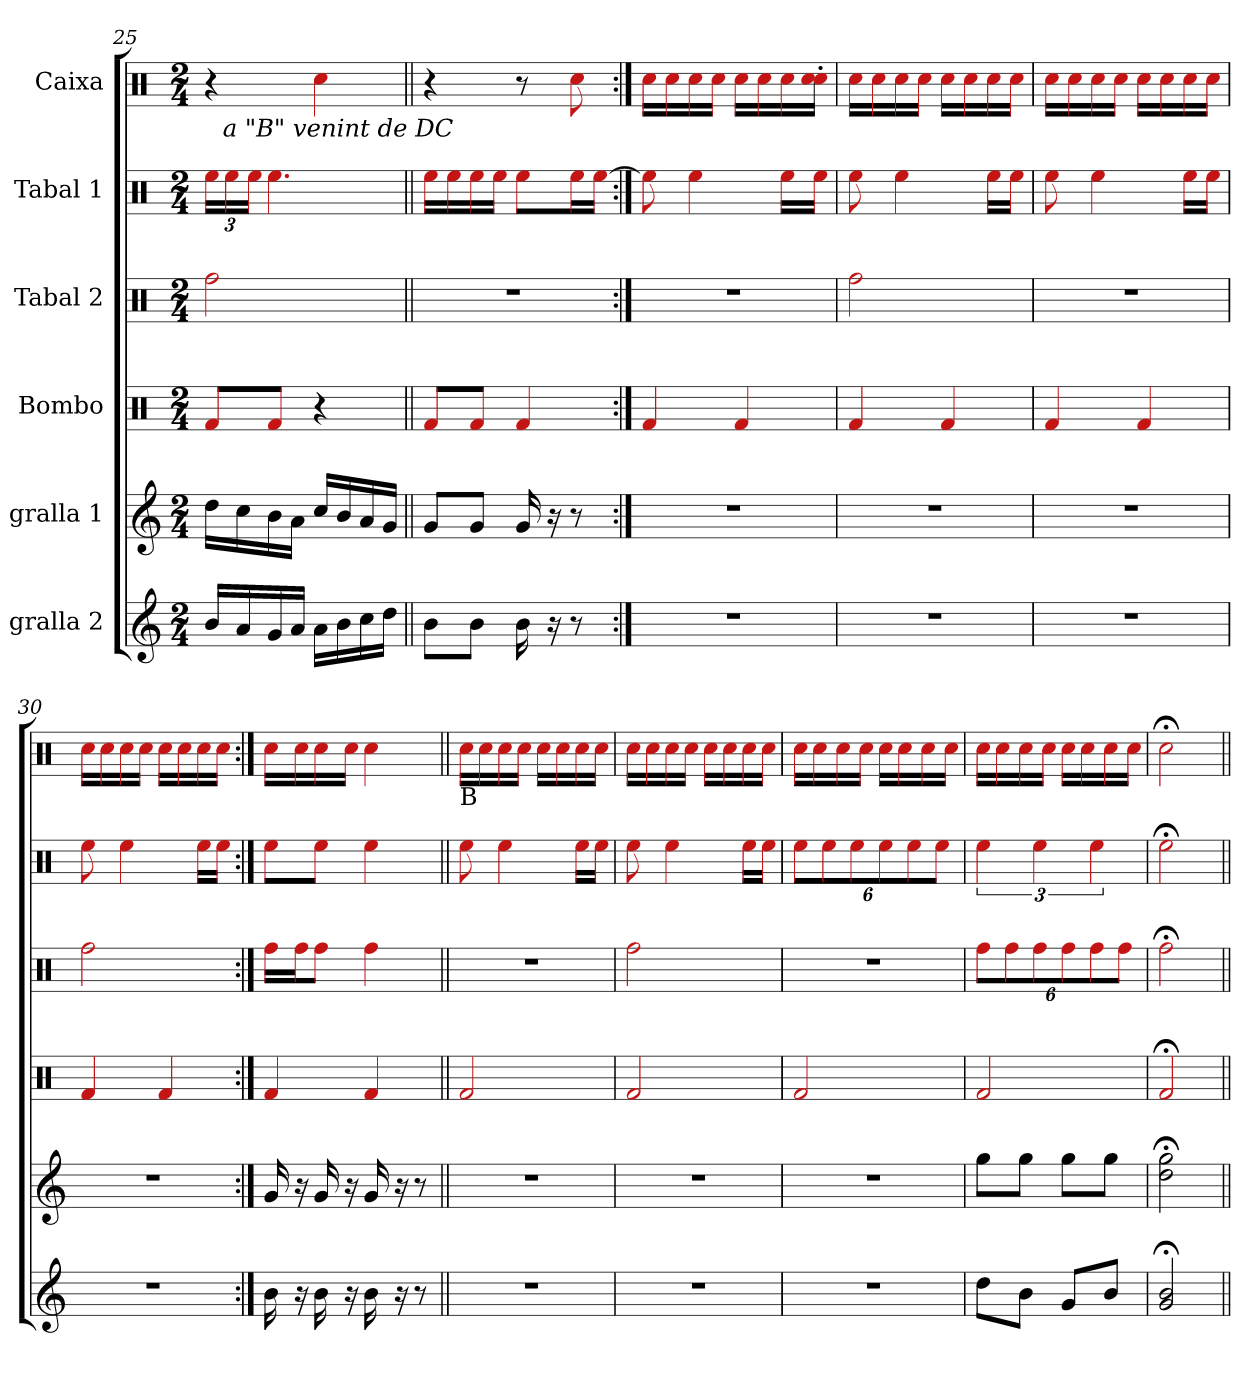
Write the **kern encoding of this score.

**kern	**kern	**kern	**kern	**kern	**kern
*part6	*part5	*part4	*part3	*part2	*part1
*staff6	*staff5	*staff4	*staff3	*staff2	*staff1
*I"gralla 2	*I"gralla 1	*I"Bombo	*I"Tabal 2	*I"Tabal 1	*I"Caixa
*clefG2	*clefG2	*clefX	*clefX	*clefX	*clefX
*k[]	*k[]	*k[]	*k[]	*k[]	*k[]
*M2/4	*M2/4	*M2/4	*M2/4	*M2/4	*M2/4
*	*	*	*	*Xbrackettup	*
=25	=25	=25	=25	=25	=25
*	*	*	*	*	*^
16b/LL	16dd\LL	8f/L	2ff\	24ee\LL	4r	24ryy
!	!	!	!	!	!	!LO:TX:b:i:t=a "B" venint de DC
.	.	.	.	24ee\	.	3ryy
16a/	16cc\	.	.	.	.	.
.	.	.	.	24ee\JJ	.	.
16g/	16b\	8f/J	.	4.ee\	.	.
16a/JJ	16a\JJ	.	.	.	.	.
16a\LL	16cc/LL	4r	.	.	4cc\	.
16b\	16b/	.	.	.	.	.
16cc\	16a/	.	.	.	.	12.ryy
16dd\JJ	16g/JJ	.	.	.	.	.
*	*	*	*	*	*v	*v
=26||	=26||	=26||	=26||	=26||	=26||
8b\L	8g/L	8f/L	2r	16ee\LL	4r
.	.	.	.	16ee\	.
8b\J	8g/J	8f/J	.	16ee\	.
.	.	.	.	16ee\JJ	.
16b\	16g/	4f/	.	8ee\L	8r
16r	16r	.	.	.	.
8r	8r	.	.	16ee\L	8cc\
.	.	.	.	[16ee\JJ	.
!!LO:LB:g=z
=27:|!	=27:|!	=27:|!	=27:|!	=27:|!	=27:|!
2r	2r	4f/	2r	8ee\]	16cc\LL
.	.	.	.	.	16cc\
.	.	.	.	4ee\	16cc\
.	.	.	.	.	16cc\JJ
.	.	4f/	.	.	16cc\LL
.	.	.	.	.	16cc\
.	.	.	.	16ee\LL	16cc\
.	.	.	.	16ee\JJ	16cc\' 16cc\'JJ
=28	=28	=28	=28	=28	=28
2r	2r	4f/	2ff\	8ee\	16cc\LL
.	.	.	.	.	16cc\
.	.	.	.	4ee\	16cc\
.	.	.	.	.	16cc\JJ
.	.	4f/	.	.	16cc\LL
.	.	.	.	.	16cc\
.	.	.	.	16ee\LL	16cc\
.	.	.	.	16ee\JJ	16cc\JJ
=29	=29	=29	=29	=29	=29
2r	2r	4f/	2r	8ee\	16cc\LL
.	.	.	.	.	16cc\
.	.	.	.	4ee\	16cc\
.	.	.	.	.	16cc\JJ
.	.	4f/	.	.	16cc\LL
.	.	.	.	.	16cc\
.	.	.	.	16ee\LL	16cc\
.	.	.	.	16ee\JJ	16cc\JJ
=30	=30	=30	=30	=30	=30
2r	2r	4f/	2ff\	8ee\	16cc\LL
.	.	.	.	.	16cc\
.	.	.	.	4ee\	16cc\
.	.	.	.	.	16cc\JJ
.	.	4f/	.	.	16cc\LL
.	.	.	.	.	16cc\
.	.	.	.	16ee\LL	16cc\
.	.	.	.	16ee\JJ	16cc\JJ
!!LO:PB:g=z
=31:|!	=31:|!	=31:|!	=31:|!	=31:|!	=31:|!
16b\	16g/	4f/	16ff\LL	8ee\L	16cc\LL
16r	16r	.	16ff\J	.	16cc\
16b\	16g/	.	8ff\J	8ee\J	16cc\
16r	16r	.	.	.	16cc\JJ
16b\	16g/	4f/	4ff\	4ee\	4cc\
16r	16r	.	.	.	.
8r	8r	.	.	.	.
=32||	=32||	=32||	=32||	=32||	=32||
!	!	!	!	!	!LO:TX:b:t=B
2r	2r	2f/	2r	8ee\	16cc\LL
.	.	.	.	.	16cc\
.	.	.	.	4ee\	16cc\
.	.	.	.	.	16cc\JJ
.	.	.	.	.	16cc\LL
.	.	.	.	.	16cc\
.	.	.	.	16ee\LL	16cc\
.	.	.	.	16ee\JJ	16cc\JJ
=33	=33	=33	=33	=33	=33
2r	2r	2f/	2ff\	8ee\	16cc\LL
.	.	.	.	.	16cc\
.	.	.	.	4ee\	16cc\
.	.	.	.	.	16cc\JJ
.	.	.	.	.	16cc\LL
.	.	.	.	.	16cc\
.	.	.	.	16ee\LL	16cc\
.	.	.	.	16ee\JJ	16cc\JJ
=34	=34	=34	=34	=34	=34
2r	2r	2f/	2r	12ee\L	16cc\LL
.	.	.	.	.	16cc\
.	.	.	.	12ee\	.
.	.	.	.	.	16cc\
.	.	.	.	12ee\	.
.	.	.	.	.	16cc\JJ
.	.	.	.	12ee\	16cc\LL
.	.	.	.	.	16cc\
.	.	.	.	12ee\	.
.	.	.	.	.	16cc\
.	.	.	.	12ee\J	.
.	.	.	.	.	16cc\JJ
=35	=35	=35	=35	=35	=35
*	*	*	*Xbrackettup	*brackettup	*
8dd\L	8gg\L	2f/	12ff\L	6ee\	16cc\LL
.	.	.	.	.	16cc\
.	.	.	12ff\	.	.
8b\J	8gg\J	.	.	.	16cc\
.	.	.	12ff\	6ee\	.
.	.	.	.	.	16cc\JJ
8g/L	8gg\L	.	12ff\	.	16cc\LL
.	.	.	.	.	16cc\
.	.	.	12ff\	6ee\	.
8b/J	8gg\J	.	.	.	16cc\
.	.	.	12ff\J	.	.
.	.	.	.	.	16cc\JJ
!!LO:LB:g=z
=36	=36	=36	=36	=36	=36
2g/;< 2b/;<	2dd\;< 2gg\;<	2f;</	2ff;<\	2ee;<\	2cc;<\
=||	=||	=||	=||	=||	=||
*-	*-	*-	*-	*-	*-
